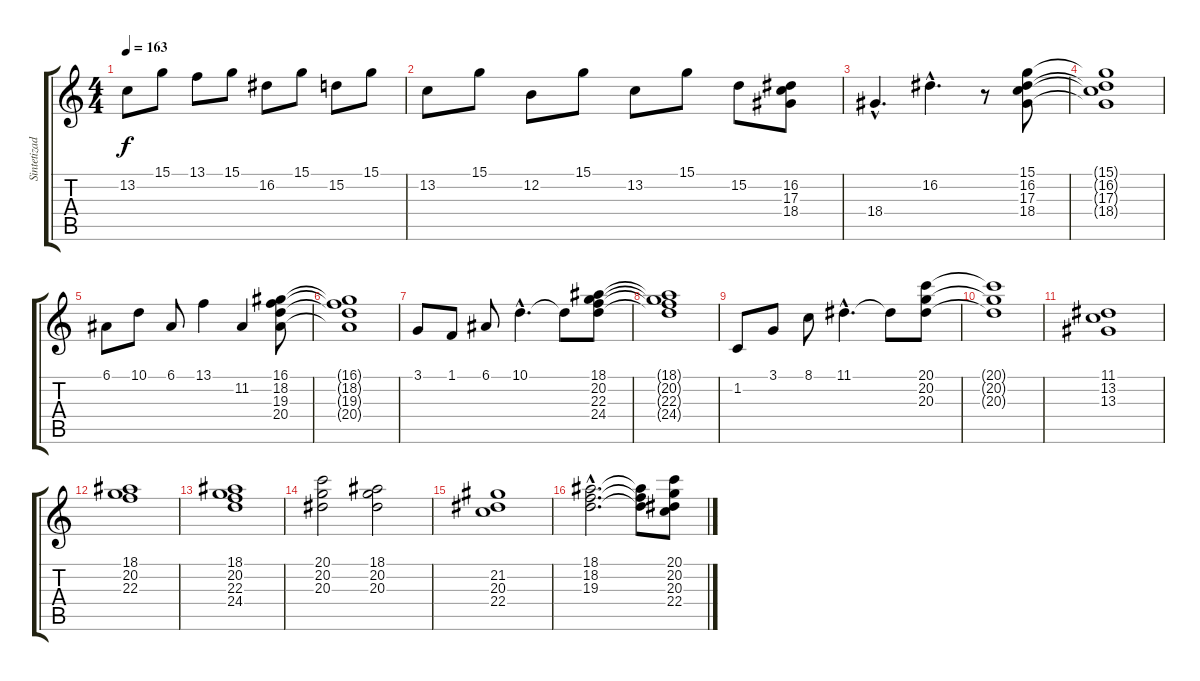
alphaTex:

\track ("Sintetizador" "Sintetizad") {instrument dulcimer}
\staff {score tabs}
\tuning (E4 B3 G3 D3 A2 E2) {hide}
\ts (4 4)
\tempo 163
\clef g2
\ks c
13.2.8{dy f} 15.1.8 13.1.8 15.1.8 16.2.8 15.1.8 15.2.8 15.1.8 |
13.2.8 15.1.8 12.2.8 15.1.8 13.2.8 15.1.8 15.2.8 (16.2 17.3 18.4).8 |
18.4{hac}.4{d} 16.2{hac}.4{d} r.8 (15.1 16.2 17.3 18.4).8 |
(15.1{t} 16.2{t} 17.3{t} 18.4{t}).1 |
6.1.8 10.1.8 6.1.8 13.1.4 11.2.4 (16.1 18.2 19.3 20.4).8 |
(16.1{t} 18.2{t} 19.3{t} 20.4{t}).1 |
3.1.8 1.1.8 6.1.8 10.1{hac}.4{d} 10.1{t}.8 (18.1 20.2 22.3 24.4).8 |
(18.1{t} 20.2{t} 22.3{t} 24.4{t}).1 |
1.2.8 3.1.8 8.1.8 11.1{hac}.4{d} 11.1{t}.8 (20.1 20.2 20.3).8 |
(20.1{t} 20.2{t} 20.3{t}).1 |
(11.1 13.2 13.3).1 |
(18.1 20.2 22.3).1 |
(18.1 20.2 22.3 24.4).1 |
(20.1 20.2 20.3).2 (18.1 20.2 20.3).2 |
(21.2 20.3 22.4).1 |
(18.1{hac} 18.2{hac} 19.3{hac}).2{d} (18.1{t} 18.2{t} 19.3{t}).8 (20.1 20.2 20.3 22.4).8
